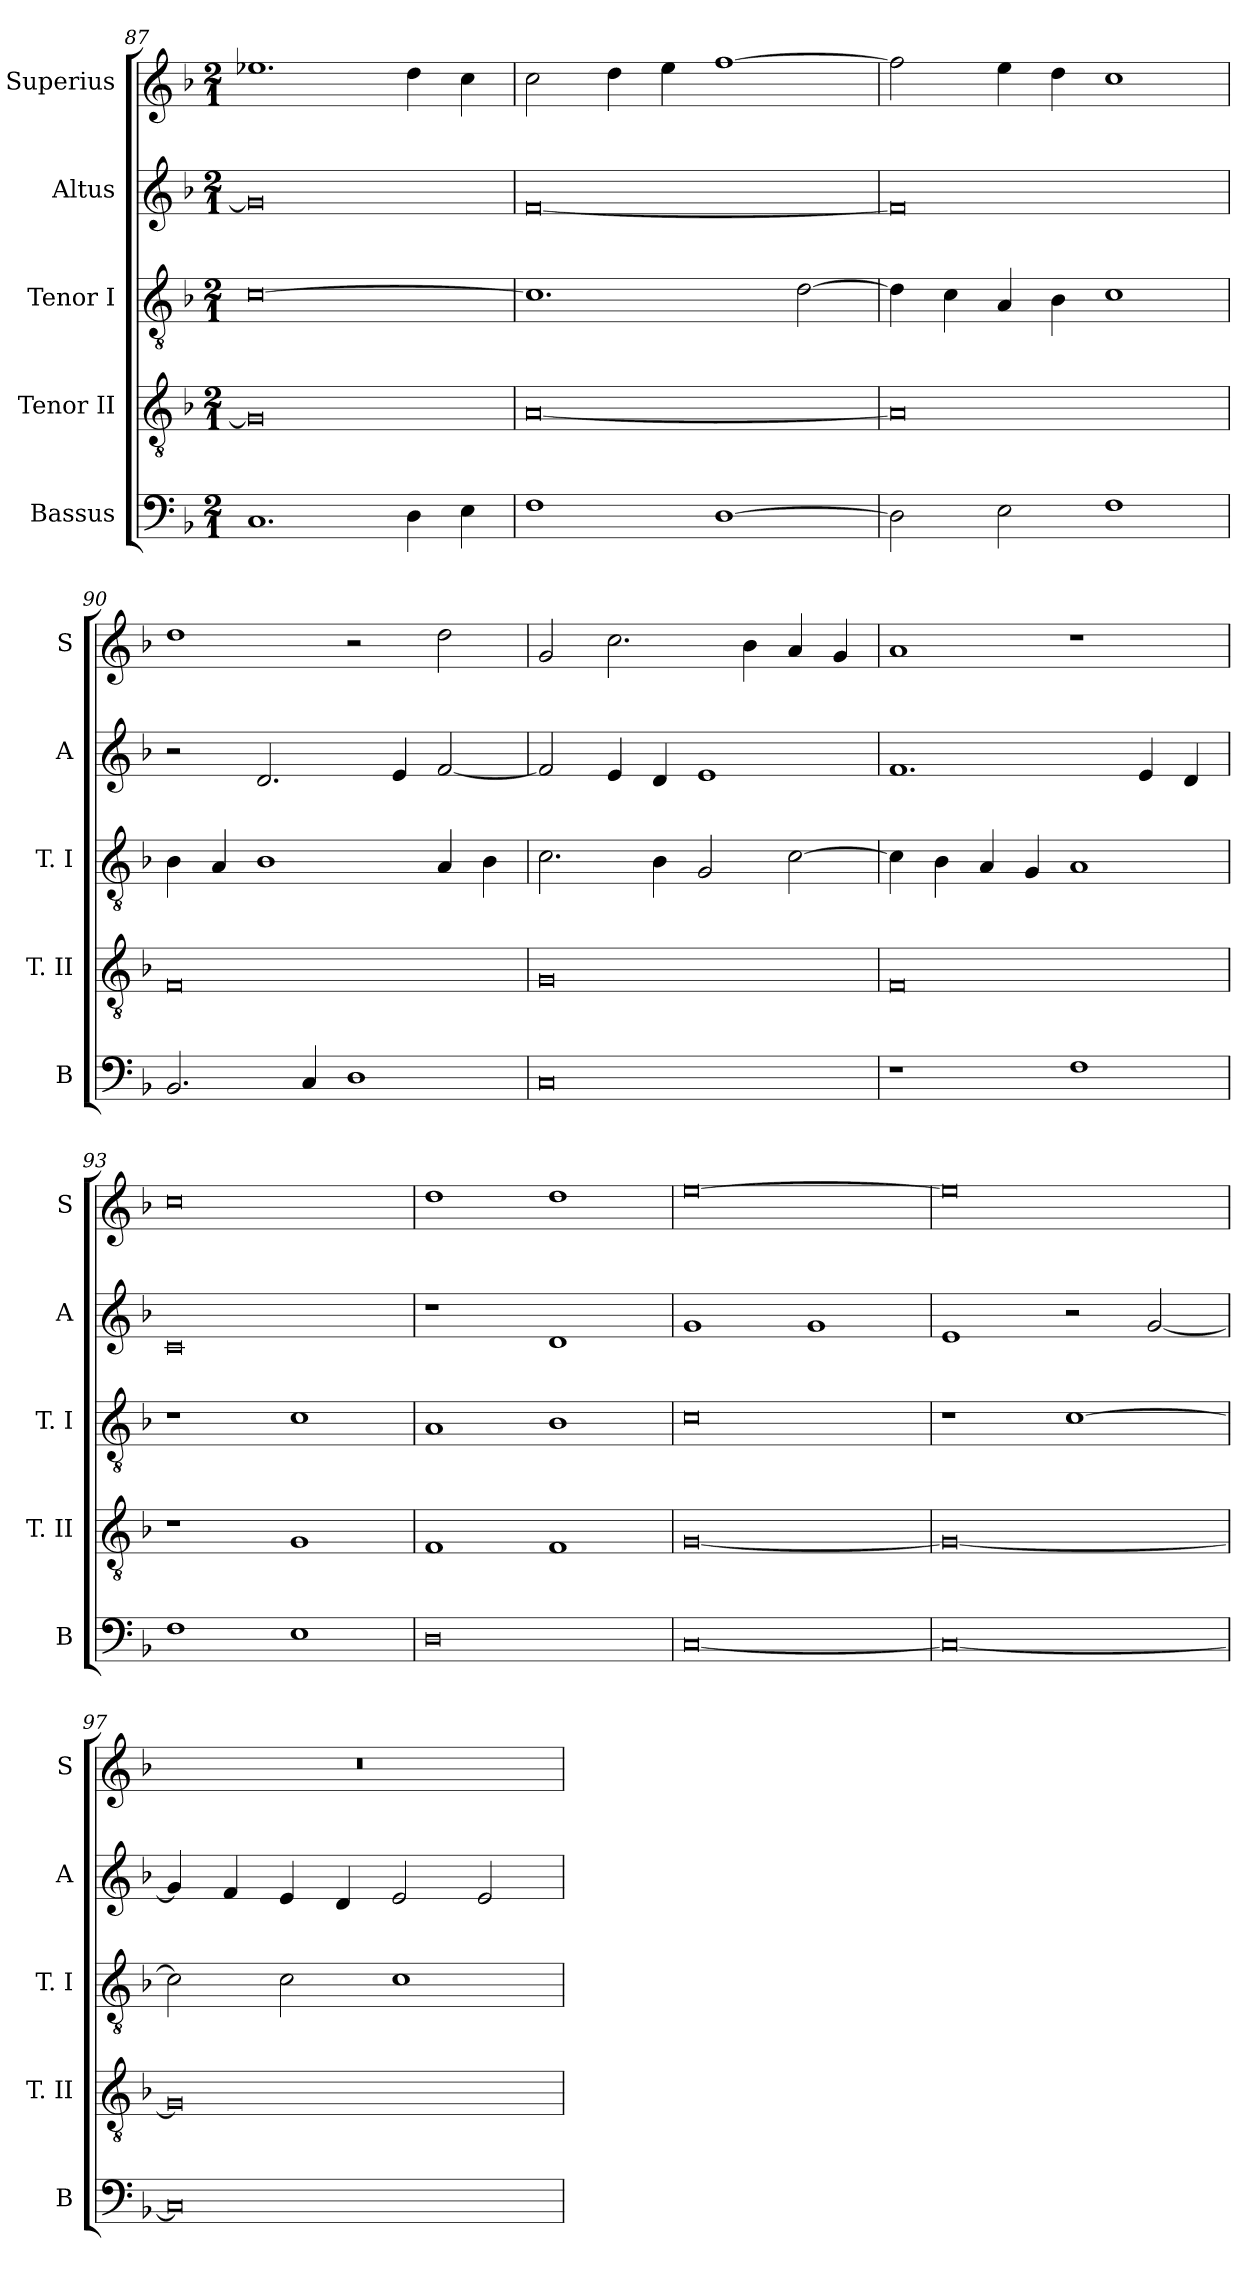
**kern	**kern	**kern	**kern	**kern
*part5	*part4	*part3	*part2	*part1
*staff5	*staff4	*staff3	*staff2	*staff1
*I"Bassus	*I"Tenor II	*I"Tenor I	*I"Altus	*I"Superius
*I'B	*I'T. II	*I'T. I	*I'A	*I'S
*clefF4	*clefGv2	*clefGv2	*clefG2	*clefG2
*k[b-]	*k[b-]	*k[b-]	*k[b-]	*k[b-]
*F:	*F:	*F:	*F:	*F:
*M2/1	*M2/1	*M2/1	*M2/1	*M2/1
=87	=87	=87	=87	=87
1.C	0G]	[0c	0g]	1.ee-X
4D	.	.	.	4dd
4E	.	.	.	4cc
=88	=88	=88	=88	=88
1F	[0A	1.c]	[0f	2cc
.	.	.	.	4dd
.	.	.	.	4ee
[1D	.	.	.	[1ff
.	.	[2d	.	.
=89	=89	=89	=89	=89
2D]	0A]	4d]	0f]	2ff]
.	.	4c	.	.
2E	.	4A	.	4ee
.	.	4B-	.	4dd
1F	.	1c	.	1cc
=90	=90	=90	=90	=90
2.BB-	0F	4B-	2r	1dd
.	.	4A	.	.
.	.	1B-	2.d	.
4C	.	.	.	.
1D	.	.	.	2r
.	.	.	4e	.
.	.	4A	[2f	2dd
.	.	4B-	.	.
=91	=91	=91	=91	=91
0C	0G	2.c	2f]	2g
.	.	.	4e	2.cc
.	.	4B-	4d	.
.	.	2G	1e	.
.	.	.	.	4b-
.	.	[2c	.	4a
.	.	.	.	4g
=92	=92	=92	=92	=92
1r	0F	4c]	1.f	1a
.	.	4B-	.	.
.	.	4A	.	.
.	.	4G	.	.
1F	.	1A	.	1r
.	.	.	4e	.
.	.	.	4d	.
=93	=93	=93	=93	=93
1F	1r	1r	0c	0cc
1E	1G	1c	.	.
=94	=94	=94	=94	=94
0D	1F	1A	1r	1dd
.	1F	1B-	1d	1dd
=95	=95	=95	=95	=95
[0C	[0G	0c	1g	[0ee
.	.	.	1g	.
=96	=96	=96	=96	=96
0C_	0G_	1r	1e	0ee]
.	.	[1c	2r	.
.	.	.	[2g	.
=97	=97	=97	=97	=97
0C]	0G]	2c]	4g]	0r
.	.	.	4f	.
.	.	2c	4e	.
.	.	.	4d	.
.	.	1c	2e	.
.	.	.	2e	.
=	=	=	=	=
*-	*-	*-	*-	*-
